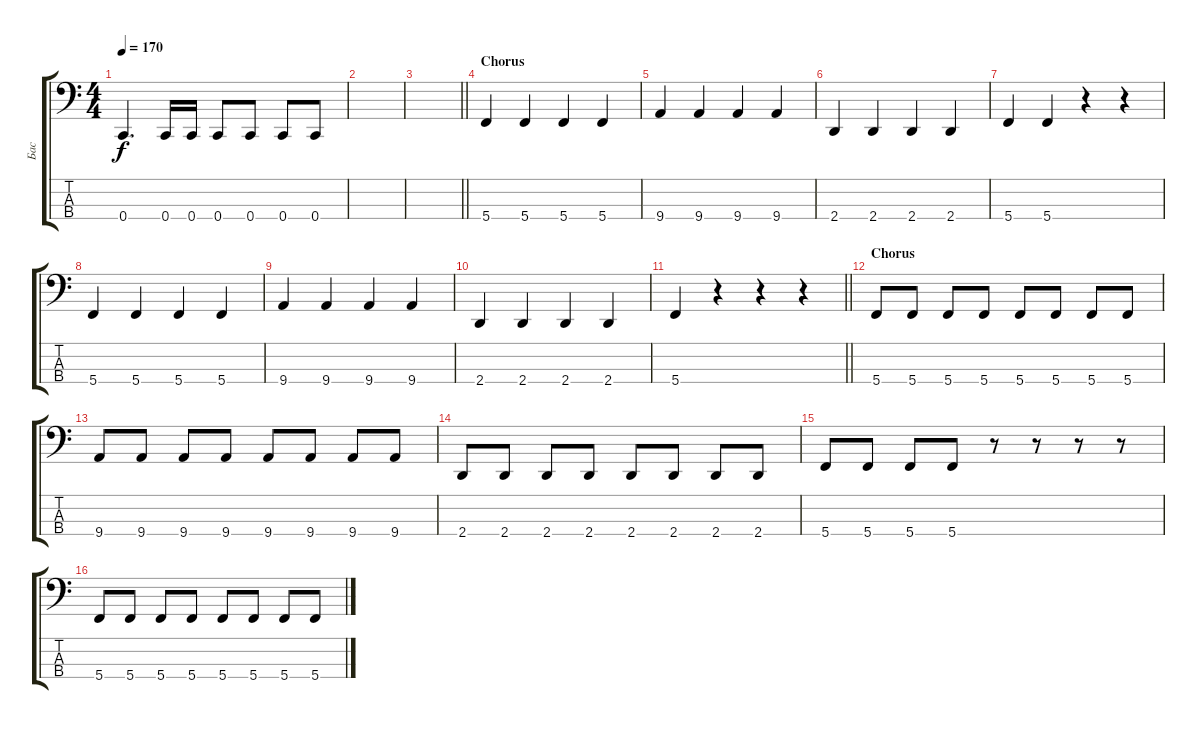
\track ("Бас" "Бас") {instrument electricbassfinger}
\staff {score tabs}
\tuning (F2 C2 G1 C1) {hide}
\ts (4 4)
\tempo 170
\clef f4
\ks c
0.4.4{d dy f} 0.4.16 0.4.16 0.4.8 0.4.8 0.4.8 0.4.8 |
|
\barLineRight lightlight
|
\section ("" "Chorus")
5.4.4 5.4.4 5.4.4 5.4.4 |
9.4.4 9.4.4 9.4.4 9.4.4 |
2.4.4 2.4.4 2.4.4 2.4.4 |
5.4.4 5.4.4 r.4 r.4 |
5.4.4 5.4.4 5.4.4 5.4.4 |
9.4.4 9.4.4 9.4.4 9.4.4 |
2.4.4 2.4.4 2.4.4 2.4.4 |
\barLineRight lightlight
5.4.4 r.4 r.4 r.4 |
\section ("" "Chorus")
5.4.8 5.4.8 5.4.8 5.4.8 5.4.8 5.4.8 5.4.8 5.4.8 |
9.4.8 9.4.8 9.4.8 9.4.8 9.4.8 9.4.8 9.4.8 9.4.8 |
2.4.8 2.4.8 2.4.8 2.4.8 2.4.8 2.4.8 2.4.8 2.4.8 |
5.4.8 5.4.8 5.4.8 5.4.8 r.8 r.8 r.8 r.8 |
5.4.8 5.4.8 5.4.8 5.4.8 5.4.8 5.4.8 5.4.8 5.4.8
